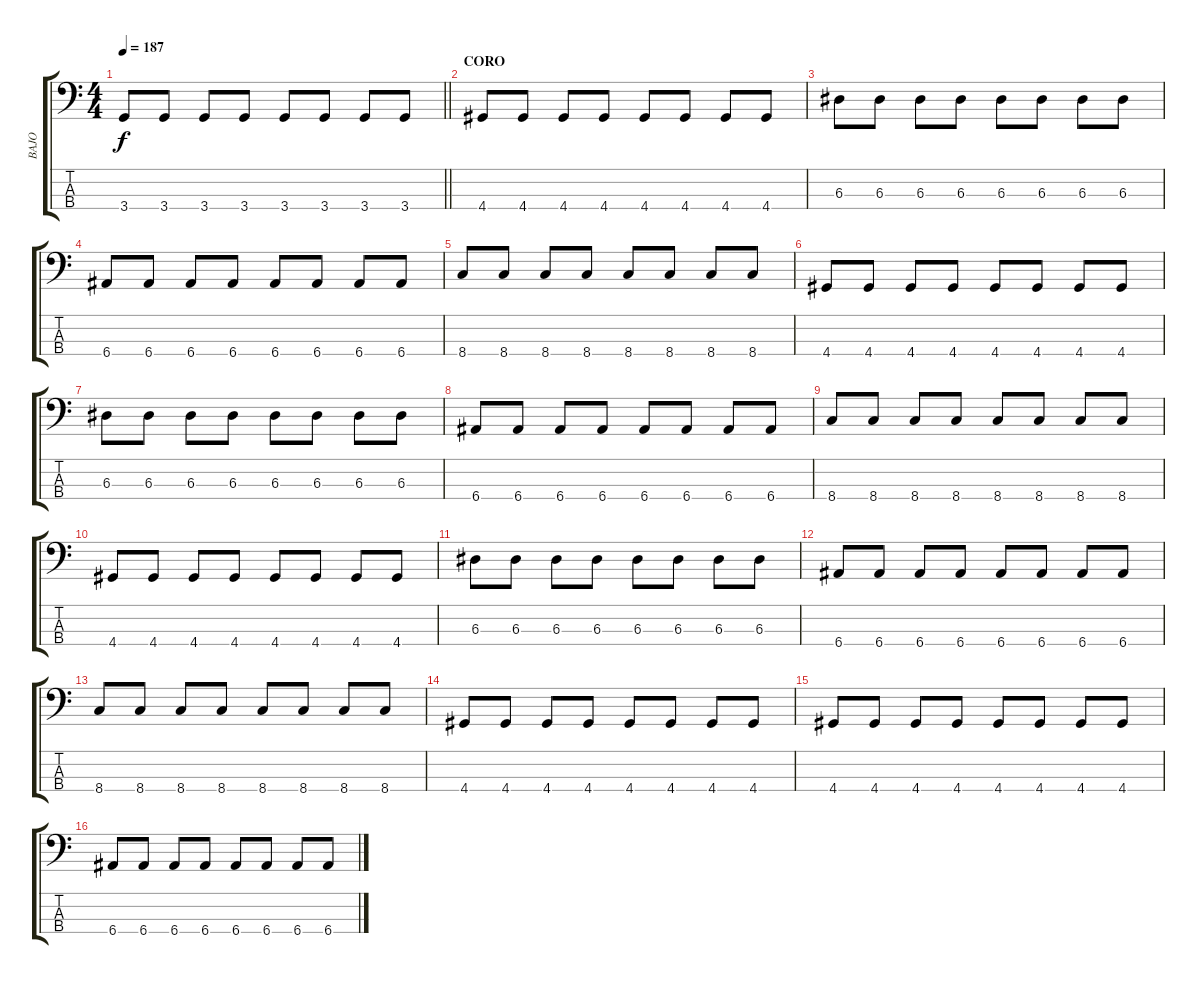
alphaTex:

\track ("BAJO" "BAJO") {instrument electricbassfinger}
\staff {score tabs}
\tuning (G2 D2 A1 E1) {hide}
\ts (4 4)
\tempo 187
\clef f4
\barLineRight lightlight
\ks c
3.4.8{dy f} 3.4.8 3.4.8 3.4.8 3.4.8 3.4.8 3.4.8 3.4.8 |
\section ("" "CORO")
4.4.8 4.4.8 4.4.8 4.4.8 4.4.8 4.4.8 4.4.8 4.4.8 |
6.3.8 6.3.8 6.3.8 6.3.8 6.3.8 6.3.8 6.3.8 6.3.8 |
6.4.8 6.4.8 6.4.8 6.4.8 6.4.8 6.4.8 6.4.8 6.4.8 |
8.4.8 8.4.8 8.4.8 8.4.8 8.4.8 8.4.8 8.4.8 8.4.8 |
4.4.8 4.4.8 4.4.8 4.4.8 4.4.8 4.4.8 4.4.8 4.4.8 |
6.3.8 6.3.8 6.3.8 6.3.8 6.3.8 6.3.8 6.3.8 6.3.8 |
6.4.8 6.4.8 6.4.8 6.4.8 6.4.8 6.4.8 6.4.8 6.4.8 |
8.4.8 8.4.8 8.4.8 8.4.8 8.4.8 8.4.8 8.4.8 8.4.8 |
4.4.8 4.4.8 4.4.8 4.4.8 4.4.8 4.4.8 4.4.8 4.4.8 |
6.3.8 6.3.8 6.3.8 6.3.8 6.3.8 6.3.8 6.3.8 6.3.8 |
6.4.8 6.4.8 6.4.8 6.4.8 6.4.8 6.4.8 6.4.8 6.4.8 |
8.4.8 8.4.8 8.4.8 8.4.8 8.4.8 8.4.8 8.4.8 8.4.8 |
4.4.8 4.4.8 4.4.8 4.4.8 4.4.8 4.4.8 4.4.8 4.4.8 |
4.4.8 4.4.8 4.4.8 4.4.8 4.4.8 4.4.8 4.4.8 4.4.8 |
6.4.8 6.4.8 6.4.8 6.4.8 6.4.8 6.4.8 6.4.8 6.4.8
